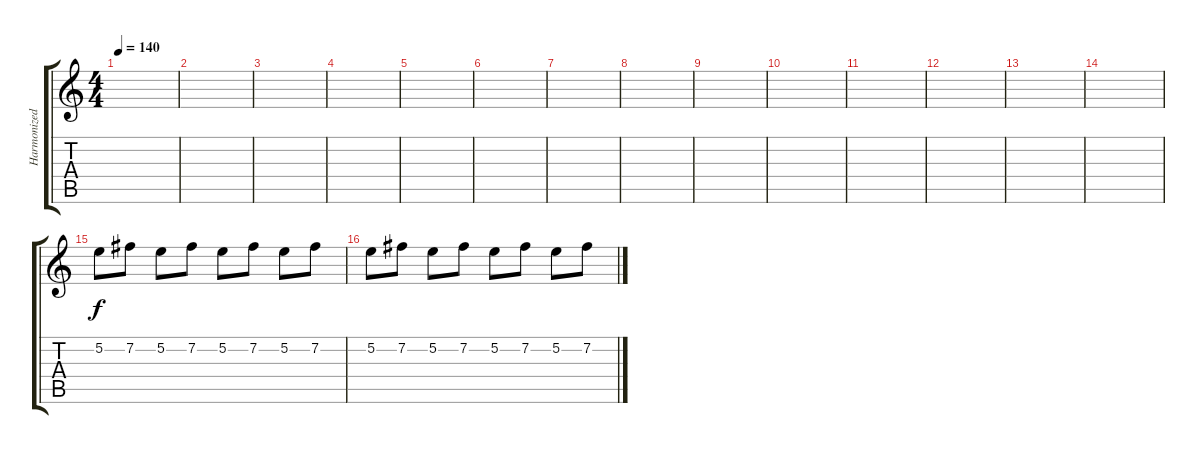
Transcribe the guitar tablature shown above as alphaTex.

\track ("Harmonized Guitar" "Harmonized") {instrument distortionguitar}
\staff {score tabs}
\tuning (E4 B3 G3 D3 A2 E2) {hide}
\ts (4 4)
\tempo 140
\clef g2
\ks c
|
|
|
|
|
|
|
|
|
|
|
|
|
|
5.2.8 7.2.8 5.2.8 7.2.8 5.2.8 7.2.8 5.2.8 7.2.8 |
5.2.8 7.2.8 5.2.8 7.2.8 5.2.8 7.2.8 5.2.8 7.2.8
